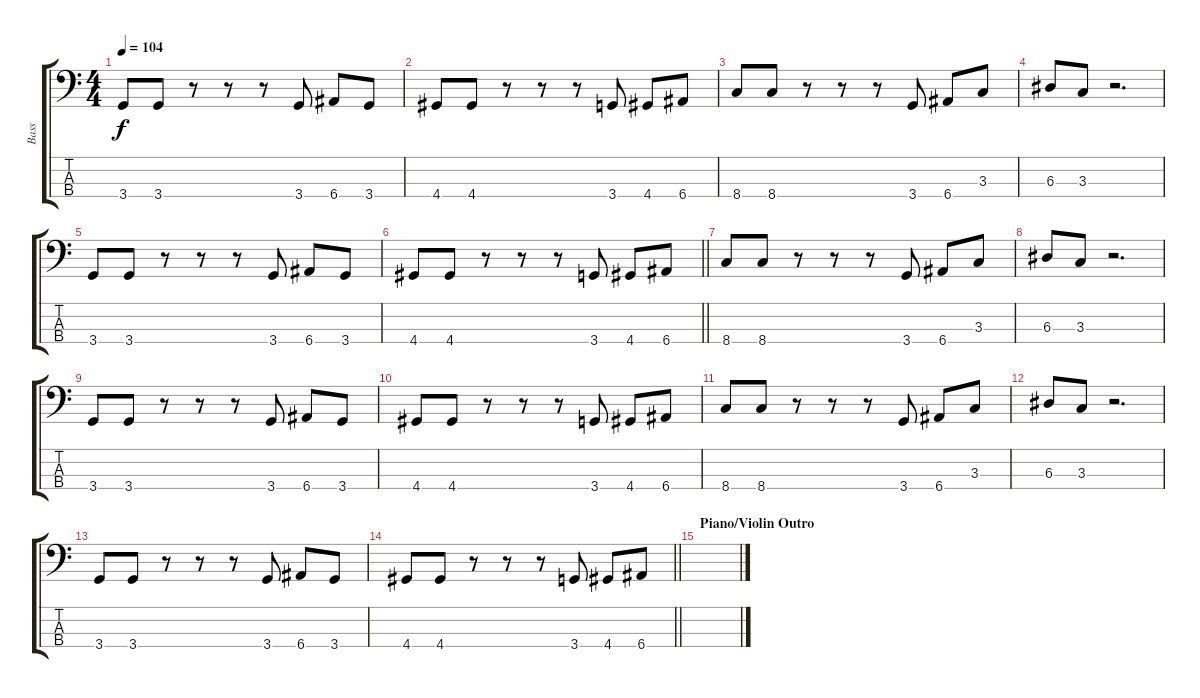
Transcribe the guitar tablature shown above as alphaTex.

\track ("Bass" "Bass") {instrument electricbassfinger}
\staff {score tabs}
\tuning (G2 D2 A1 E1) {hide}
\ts (4 4)
\tempo 104
\clef f4
\ks c
3.4.8{dy f} 3.4.8 r.8 r.8 r.8 3.4.8 6.4.8 3.4.8 |
4.4.8 4.4.8 r.8 r.8 r.8 3.4.8 4.4.8 6.4.8 |
8.4.8 8.4.8 r.8 r.8 r.8 3.4.8 6.4.8 3.3.8 |
6.3.8 3.3.8 r.2{d} |
3.4.8 3.4.8 r.8 r.8 r.8 3.4.8 6.4.8 3.4.8 |
\barLineRight lightlight
4.4.8 4.4.8 r.8 r.8 r.8 3.4.8 4.4.8 6.4.8 |
8.4.8 8.4.8 r.8 r.8 r.8 3.4.8 6.4.8 3.3.8 |
6.3.8 3.3.8 r.2{d} |
3.4.8 3.4.8 r.8 r.8 r.8 3.4.8 6.4.8 3.4.8 |
4.4.8 4.4.8 r.8 r.8 r.8 3.4.8 4.4.8 6.4.8 |
8.4.8{volume 0} 8.4.8 r.8 r.8 r.8 3.4.8 6.4.8 3.3.8 |
6.3.8 3.3.8 r.2{d} |
3.4.8 3.4.8 r.8 r.8 r.8 3.4.8 6.4.8 3.4.8 |
\barLineRight lightlight
4.4.8 4.4.8 r.8 r.8 r.8 3.4.8 4.4.8 6.4.8 |
\section ("" "Piano/Violin Outro")
